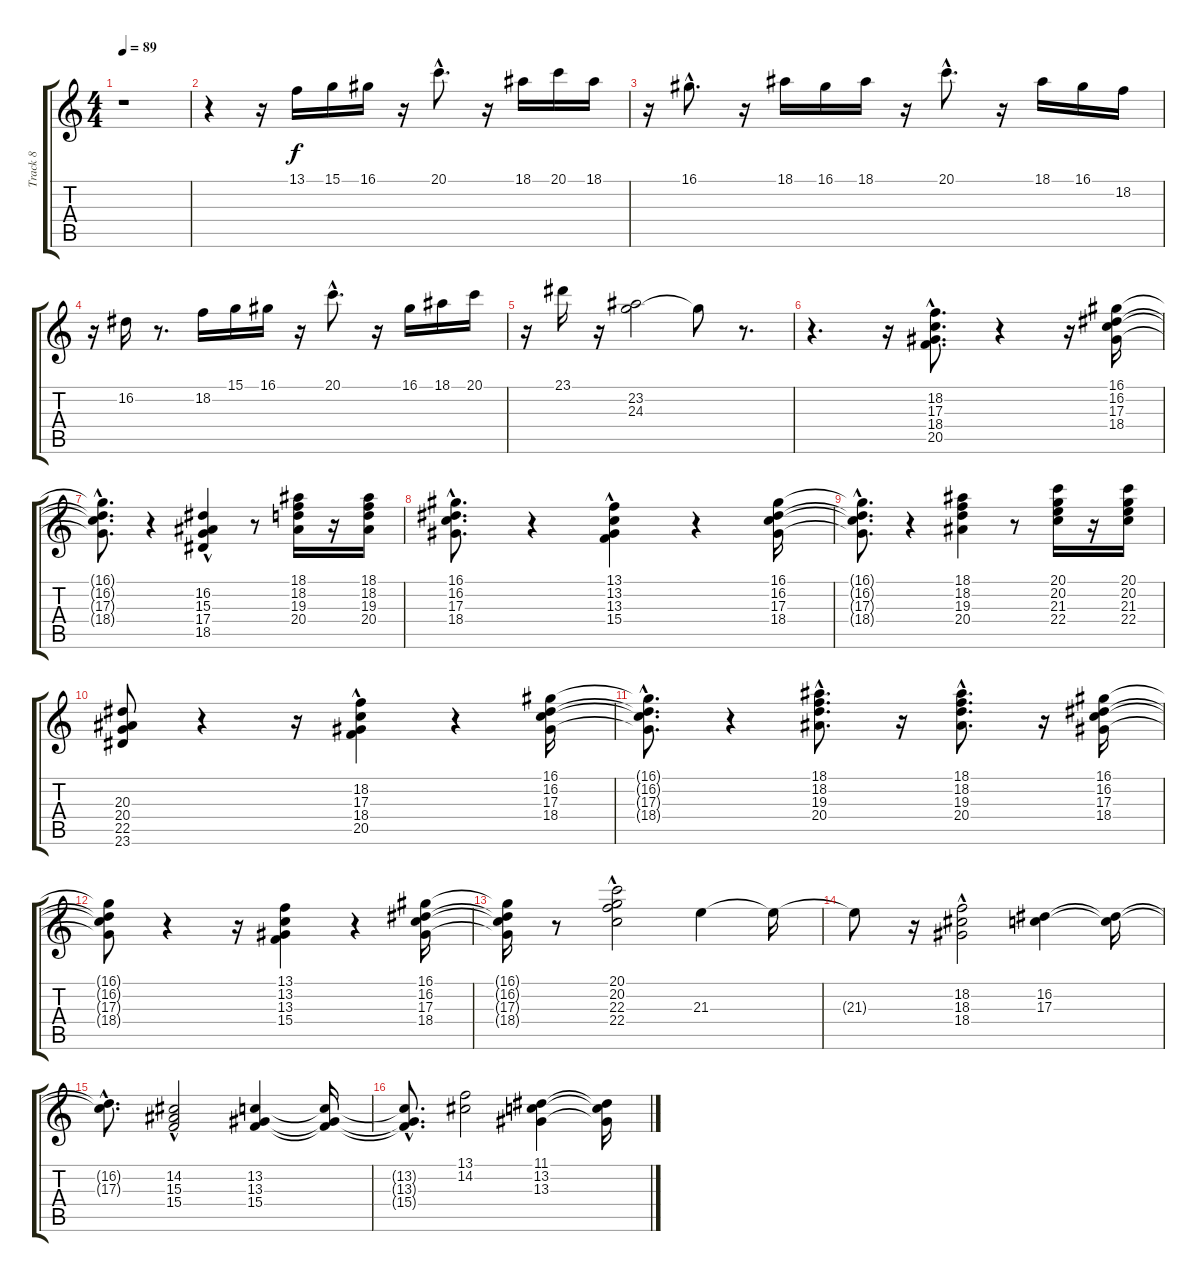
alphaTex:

\track ("Track 8" "Track 8") {instrument brightacousticpiano}
\staff {score tabs}
\tuning (E4 B3 G3 D3 A2 E2) {hide}
\ts (4 4)
\tempo 89
\clef g2
\ks c
r.1{dy f} |
r.4 r.16 13.1.16 15.1.16 16.1.16 r.16 20.1{hac}.8{d} r.16 18.1.16 20.1.16 18.1.16 |
r.16 16.1{hac}.8{d} r.16 18.1.16 16.1.16 18.1.16 r.16 20.1{hac}.8{d} r.16 18.1.16 16.1.16 18.2.16 |
r.16 16.2.16 r.8{d} 18.2.16 15.1.16 16.1.16 r.16 20.1{hac}.8{d} r.16 16.1.16 18.1.16 20.1.16 |
r.16 23.1.16 r.16 (23.2 24.3).2 24.3{t}.8 r.8{d} |
r.4{d} r.16 (18.2{hac} 17.3{hac} 18.4{hac} 20.5{hac}).8{d balance 16} r.4 r.16 (16.1 16.2 17.3 18.4).16{balance 0} |
(16.1{hac t} 16.2{hac t} 17.3{hac t} 18.4{hac t}).8{d} r.4 (16.2 15.3 17.4 18.5{hac}).4{volume 11 balance 16} r.8 (18.1 18.2 19.3 20.4).16{volume 12 balance 0} r.16 (18.1 18.2 19.3 20.4).16 |
(16.1{hac} 16.2{hac} 17.3{hac} 18.4{hac}).8{d} r.4 (13.1 13.2{hac} 13.3{hac} 15.4{hac}).4{balance 16} r.4 (16.1 16.2 17.3 18.4).16{balance 0} |
(16.1{hac t} 16.2{hac t} 17.3{hac t} 18.4{hac t}).8{d} r.4 (18.1 18.2 19.3 20.4).4{balance 16} r.8 (20.1 20.2 21.3 22.4).16{balance 0} r.16 (20.1 20.2 21.3 22.4).16 |
(20.3 20.4 22.5 23.6).8 r.4 r.16 (18.2 17.3{hac} 18.4{hac} 20.5{hac}).4{balance 16} r.4 (16.1 16.2 17.3 18.4).16{balance 0} |
(16.1{hac t} 16.2{hac t} 17.3{hac t} 18.4{hac t}).8{d} r.4 (18.1{hac} 18.2{hac} 19.3{hac} 20.4{hac}).8{d balance 16} r.16 (18.1{hac} 18.2{hac} 19.3{hac} 20.4{hac}).8{d balance 0} r.16 (16.1 16.2 17.3 18.4).16 |
(16.1{t} 16.2{t} 17.3{t} 18.4{t}).8 r.4 r.16 (13.1 13.2 13.3 15.4).4{balance 0} r.4 (16.1 16.2 17.3 18.4).16{balance 16} |
(16.1{t} 16.2{t} 17.3{t} 18.4{t}).16 r.8 (20.1 20.2{hac} 22.3 22.4{hac}).2 21.3.4 21.3{t}.16 |
21.3{t}.8 r.16 (18.2 18.3 18.4{hac}).2{balance 8} (16.2 17.3).4 (16.2{t} 17.3{t}).16 |
(16.2{hac t} 17.3{hac t}).8{d} (14.2 15.3 15.4{hac}).2{balance 8} (13.2 13.3 15.4).4 (13.2{t} 13.3{t} 15.4{t}).16 |
(13.2{hac t} 13.3{t} 15.4{hac t}).8{d} (13.1 14.2).2 (11.1 13.2 13.3).4 (11.1{t} 13.2{t} 13.3{t}).16
